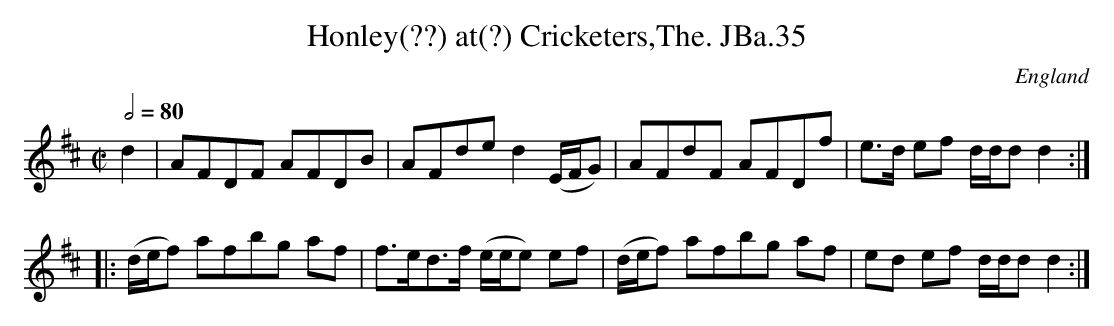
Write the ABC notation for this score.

X:1
T:Honley(??) at(?) Cricketers,The. JBa.35
L:1/8
M:C|
O:England
Q:1/2=80
K:D Major
d2 | AFDF AFDB | AFde d2 (E/F/G) |\
AFdF AFDf | e>d ef d/d/d d2 :|!
|:(d/e/f) afbg af | f>ed>f (e/e/e) ef |\
(d/e/f) afbg af | ed ef d/d/d d2:|
